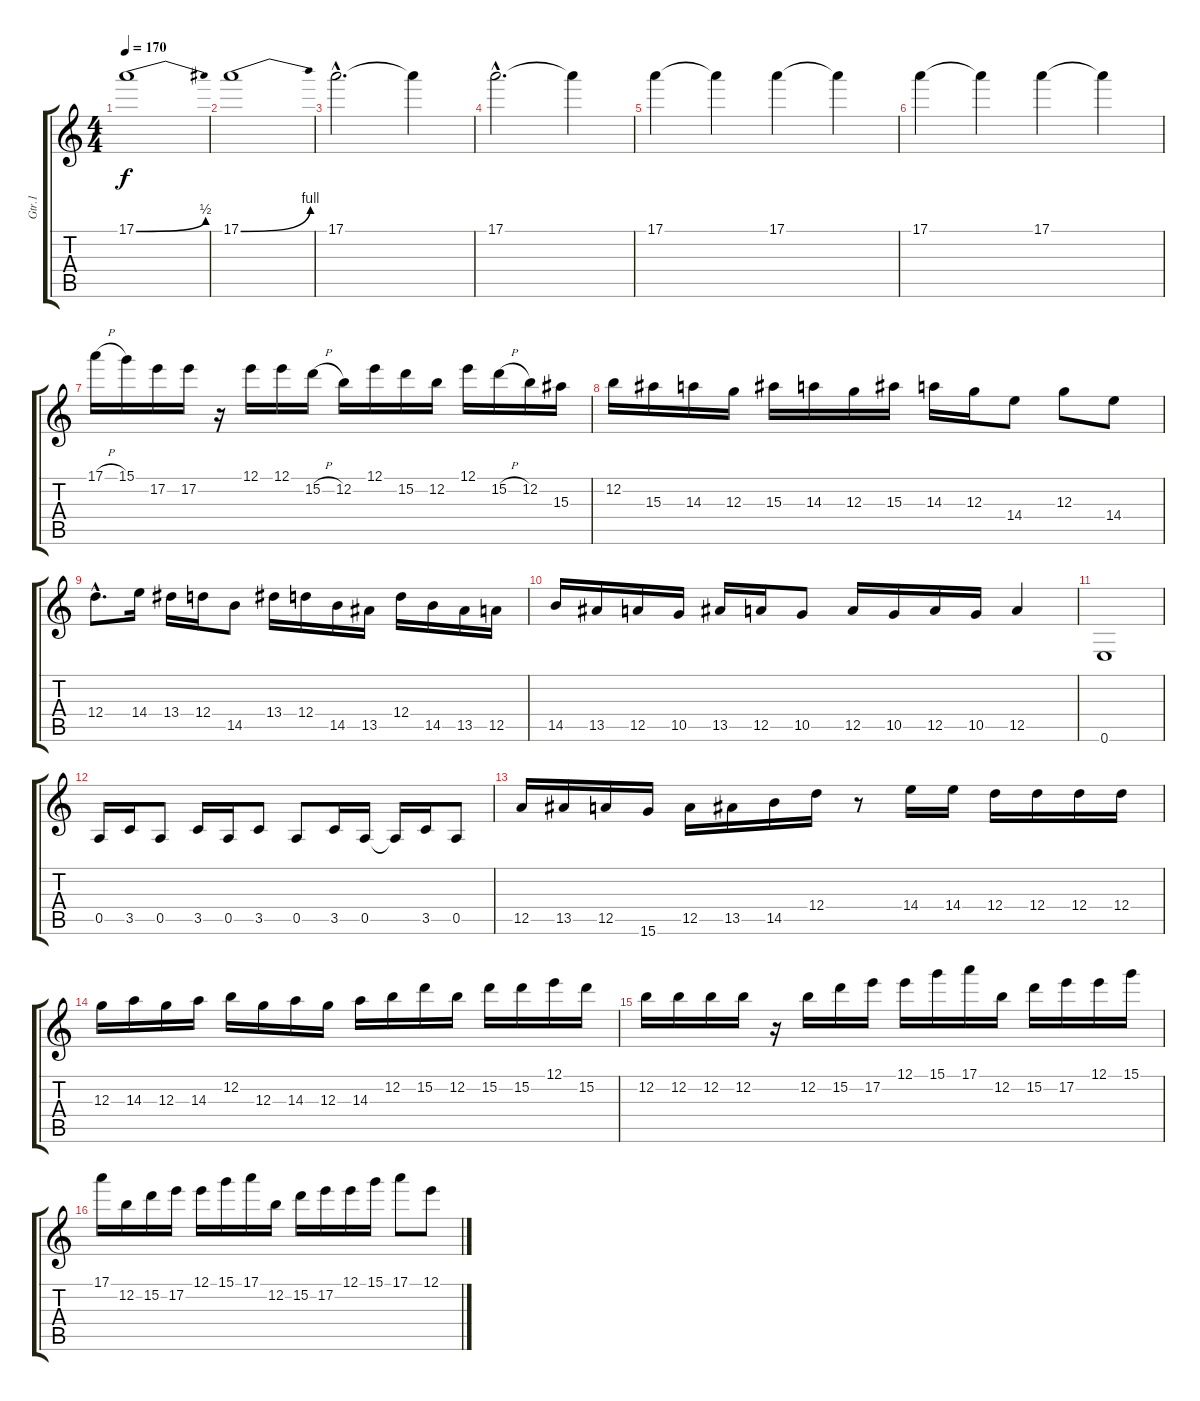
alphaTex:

\track ("Gtr.1" "Gtr.1") {instrument distortionguitar}
\staff {score tabs}
\tuning (E4 B3 G3 D3 A2 E2) {hide}
\ts (4 4)
\tempo 170
\clef g2
\ks c
17.1{be (bend 0 0 60 2)}.1{dy f} |
17.1{be (bend 0 0 60 4)}.1 |
17.1{hac}.2{d} 17.1{t}.4 |
17.1{hac}.2{d} 17.1{t}.4 |
17.1.4 17.1{t}.4 17.1.4 17.1{t}.4 |
17.1.4 17.1{t}.4 17.1.4 17.1{t}.4 |
17.1{h}.16 15.1.16 17.2.16 17.2.16 r.16 12.1.16 12.1.16 15.2{h}.16 12.2.16 12.1.16 15.2.16 12.2.16 12.1.16 15.2{h}.16 12.2.16 15.3.16 |
12.2.16 15.3.16 14.3.16 12.3.16 15.3.16 14.3.16 12.3.16 15.3.16 14.3.16 12.3.16 14.4.8 12.3.8 14.4.8 |
12.4{hac}.8{d} 14.4.16 13.4.16 12.4.16 14.5.8 13.4.16 12.4.16 14.5.16 13.5.16 12.4.16 14.5.16 13.5.16 12.5.16 |
14.5.16 13.5.16 12.5.16 10.5.16 13.5.16 12.5.16 10.5.8 12.5.16 10.5.16 12.5.16 10.5.16 12.5.4 |
0.6.1 |
0.5.16 3.5.16 0.5.8 3.5.16 0.5.16 3.5.8 0.5.8 3.5.16 0.5.16 0.5{t}.16 3.5.16 0.5.8 |
12.5.16 13.5.16 12.5.16 15.6.16 12.5.16 13.5.16 14.5.16 12.4.16 r.8 14.4.16 14.4.16 12.4.16 12.4.16 12.4.16 12.4.16 |
12.3.16 14.3.16 12.3.16 14.3.16 12.2.16 12.3.16 14.3.16 12.3.16 14.3.16 12.2.16 15.2.16 12.2.16 15.2.16 15.2.16 12.1.16 15.2.16 |
12.2.16 12.2.16 12.2.16 12.2.16 r.16 12.2.16 15.2.16 17.2.16 12.1.16 15.1.16 17.1.16 12.2.16 15.2.16 17.2.16 12.1.16 15.1.16 |
17.1.16 12.2.16 15.2.16 17.2.16 12.1.16 15.1.16 17.1.16 12.2.16 15.2.16 17.2.16 12.1.16 15.1.16 17.1.8 12.1.8
